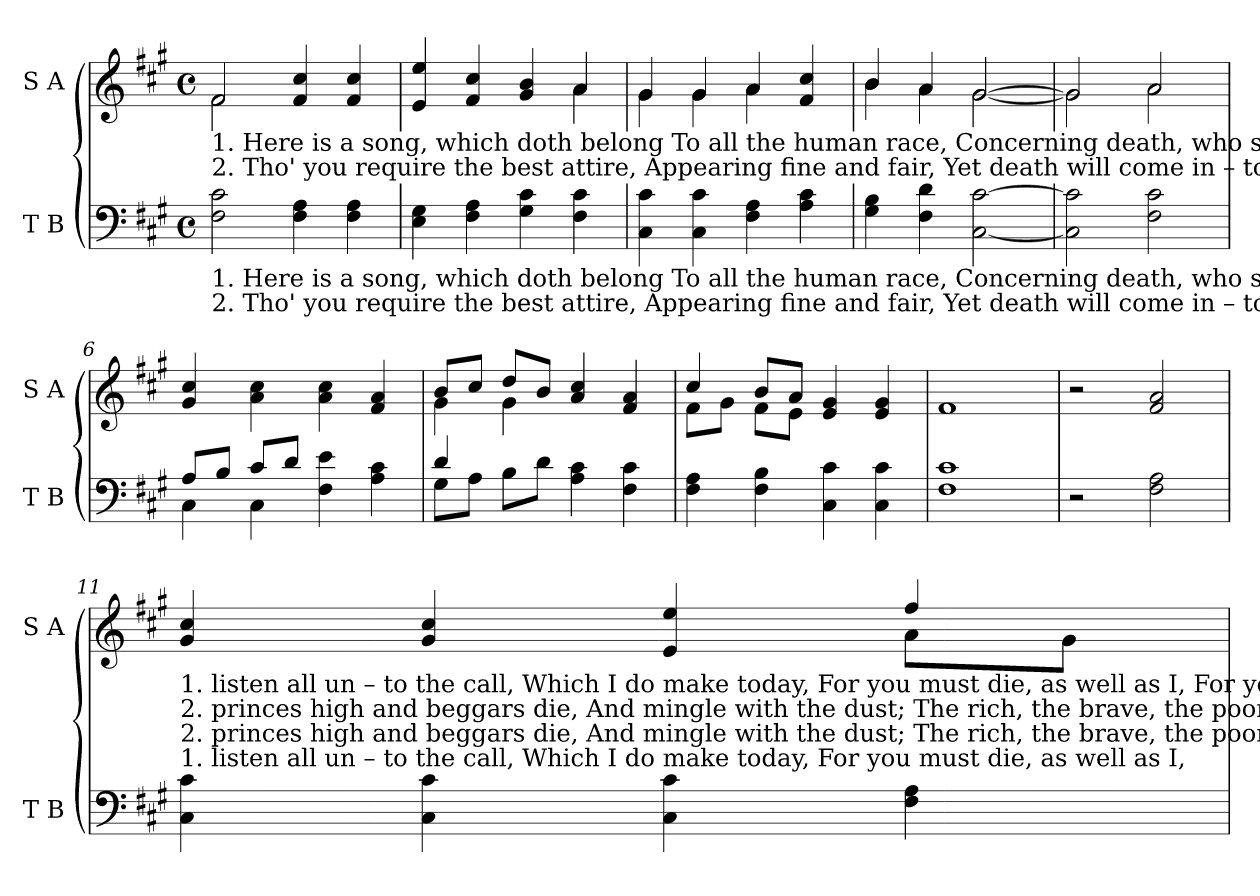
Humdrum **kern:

**kern	**kern
*part2	*part1
*staff2	*staff1
*I"T B	*I"S A
*I'T B	*I'S A
*clefF4	*clefG2
*k[f#c#g#]	*k[f#c#g#]
*M4/4	*M4/4
*met(c)	*met(c)
*MM110	*MM110
=1	=1
*	*^
!	!LO:TX:b:t=1. Here is a song, which doth belong To all the human race,      Concerning  death, who steals the breath, And blasts  the   comely    face.      Come	!
!	!LO:TX:b:t=2. Tho' you require the best attire,  Appearing fine and fair,       Yet  death  will  come  in – to  the  room, And strip  you  of  them   there.      For	!
!LO:TX:b:t=1. Here is a song, which doth belong To all the human race,      Concerning  death, who steals the breath, And blasts  the   comely    face.      Come	!	!
!LO:TX:b:t=2. Tho' you require the best attire,  Appearing fine and fair,       Yet  death  will  come  in – to  the  room, And strip  you  of  them  there.      For	!	!
2F#\ 2c#\	2f#/	2f#\
4F#\ 4A\	4f#/ 4cc#/	2ryy
4F#\ 4A\	4f#/ 4cc#/	.
=2	=2	=2
4E\ 4G#\	4e/ 4ee/	4ryy
4F#\ 4A\	4f#/ 4cc#/	4ryy
4G#\ 4c#\	4g#/ 4b/	4ryy
4F#\ 4c#\	4a/	4a\
=3	=3	=3
4C#\ 4c#\	4g#/	4g#\
4C#\ 4c#\	4g#/	4g#\
4F#\ 4A\	4a/	4a\
4A\ 4c#\	4f#/ 4cc#/	4ryy
=4	=4	=4
4G#\ 4B\	4b/	4b\
4F#\ 4d\	4a/	4a\
[2C#\ [2c#\	[2g#/	[2g#\
=5	=5	=5
2C#\] 2c#\]	2g#/]	2g#\]
2F#\ 2c#\	2a/	2a\
*	*v	*v
=6	=6
*^	*
8A/L	4C#\	4g#/ 4cc#/
8B/J	.	.
8c#/L	4C#\	4a\ 4cc#\
8d/J	.	.
4F#\ 4e\	2ryy	4a\ 4cc#\
4A\ 4c#\	.	4f#/ 4a/
=7	=7	=7
*	*	*^
4d/	8G#\L	8b/L	4g#\
.	8A\J	8cc#/J	.
8B\L	4ryy	8dd/L	4g#\
8d\J	.	8b/J	.
4A\ 4c#\	2ryy	4a/ 4cc#/	2ryy
4F#\ 4c#\	.	4f#/ 4a/	.
*v	*v	*	*
=8	=8	=8
4F#\ 4A\	4cc#/	8f#\L
.	.	8g#\J
4F#\ 4B\	8b/L	8f#\L
.	8a/J	8e\J
4C#\ 4c#\	4e/ 4g#/	2ryy
4C#\ 4c#\	4e/ 4g#/	.
*	*v	*v
=9	=9
1F# 1c#	1f#
=10	=10
2r	2r
2F#\ 2A\	2f#/ 2a/
!!LO:LB:g=z
=11	=11
*	*^
!	!LO:TX:b:t=1. listen  all  un  –  to  the  call,  Which I do make  today,                        For  you must  die, as   well  as  I, For  you   must      die,             as	!
!	!LO:TX:b:t=2. princes high and beggars die, And mingle with the dust;                  The rich, the brave, the poorest slave, The rich,  the       brave,         the	!
!LO:TX:a:t=1. listen  all  un  –  to  the  call,  Which I do make  today,   For  you must  die, as   well  as  I,	!	!
!LO:TX:a:t=2. princes high and beggars die, And mingle with the dust; The rich, the brave, the poorest slave,	!	!
4C#\ 4c#\	4g#/ 4cc#/	4ryy
4C#\ 4c#\	4g#/ 4cc#/	4ryy
4C#\ 4c#\	4e/ 4ee/	4ryy
4F#\ 4A\	4ff#/	8a\L
.	.	8g#\J
*	*v	*v
=	=
*-	*-
